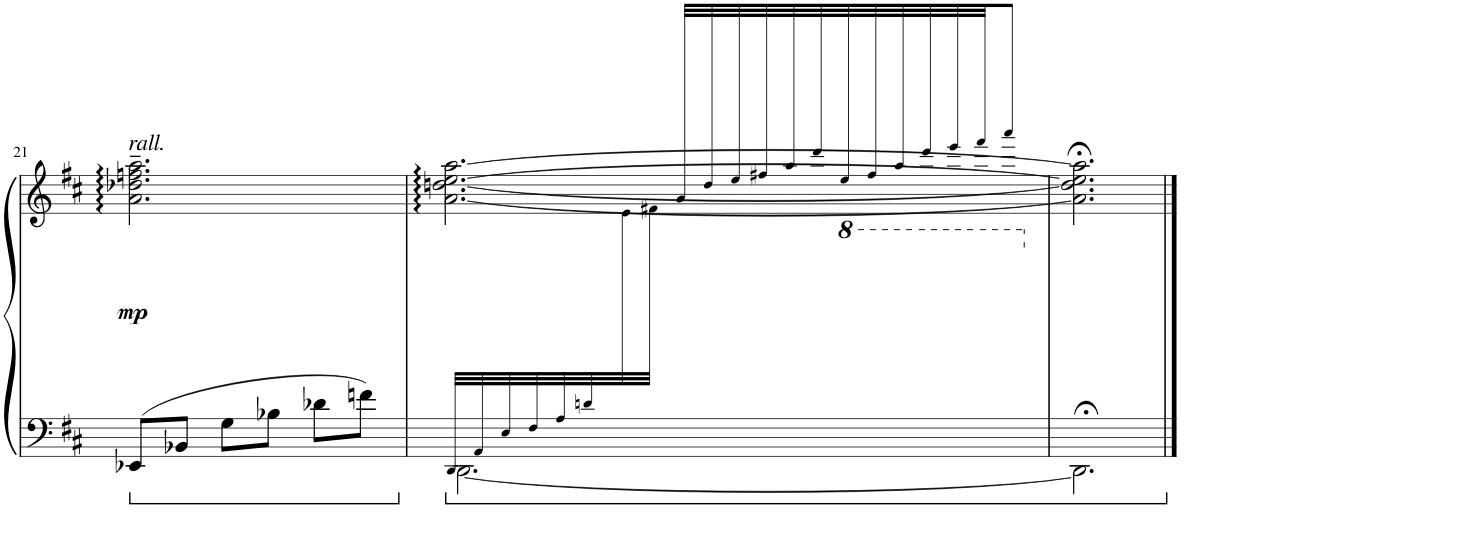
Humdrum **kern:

**kern	**kern	**dynam
*part1	*part1	*part1
*staff2	*staff1	*staff1/2
*I"Piano	*	*
*I'Pno	*	*
!!LO:PB:g=z
*clefF4	*clefG2	*
*k[f#c#]	*k[f#c#]	*
*M3/4	*M3/4	*
=21	=21	=21
!	!LO:TX:a:i:t=rall.	!
!	!	!LO:DY:b
8EE-X/L	2.a\~ 2.dd-X\~ 2.ffn\~ 2.aa\~	mp
8BB-X/J	.	.
8G\L	.	.
8B-X\J	.	.
8d-X\L	.	.
8fn\J	.	.
=22	=22	=22
*^	*^	*
[2.DD\	32DD!/LLL	[2.a\ [2.ddn\ [2.ee\ [2.aa\	8.ryy	.
.	32AA!/	.	.	.
.	32E!/	.	.	.
.	32F#!/	.	.	.
.	32A!/	.	.	.
.	32dn!/	.	.	.
.	2ryy	.	32e!\	.
.	.	.	32f#X!\JJJ	.
.	.	.	32a!/LLL	.
.	.	.	32dd!/	.
.	.	.	32ee!/	.
.	.	.	32ff#X!/	.
.	.	.	32aa!/	.
.	.	.	32ddd!/	.
.	.	.	32eee!/	.
.	.	.	32fff#!/	.
.	.	.	32aaa!/	.
.	.	.	32dddd!/	.
.	.	.	32eeee!/	.
.	.	.	32ffff#!/JJ	.
!	!	!	!LO:TX:a:t=͡	!
.	.	.	8aaaa!/J	.
.	16ryy	.	.	.
*v	*v	*	*	*
*	*v	*v	*
=23	=23	=23
2.DD;<\]	2.a\];< 2.dd\];< 2.ee\];< 2.aa\];<	.
==	==	==
*-	*-	*-
